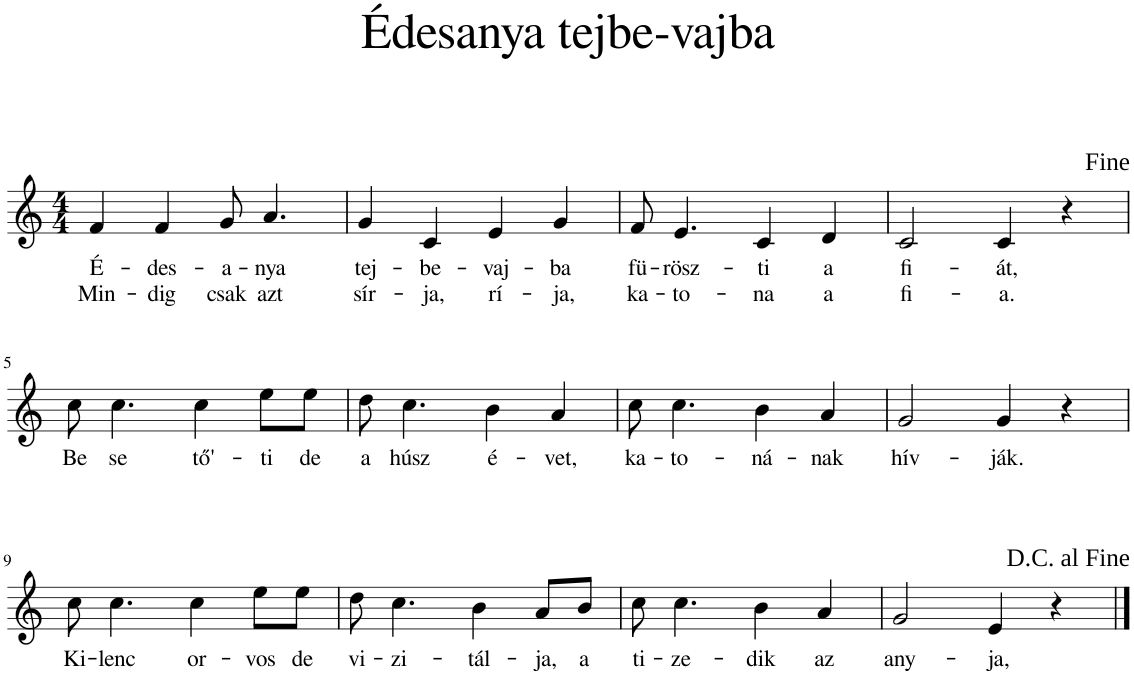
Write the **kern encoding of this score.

**kern	**text	**text
*part1	*part1	*part1
*staff1	*staff1	*staff1
*I"Piano	*	*
*I'Pno	*	*
*clefG2	*	*
*k[]	*	*
*M4/4	*	*
=1	=1	=1
!	!LO:LY:b	!LO:LY:b
4f/	É-	Min-
!	!LO:LY:b	!LO:LY:b
4f/	-des-	-dig
!	!LO:LY:b	!LO:LY:b
8g/	-a-	csak
!	!LO:LY:b	!LO:LY:b
4.a/	-nya	azt
=2	=2	=2
!	!LO:LY:b	!LO:LY:b
4g/	tej-	sír-
!	!LO:LY:b	!LO:LY:b
4c/	-be-	-ja,
!	!LO:LY:b	!LO:LY:b
4e/	-vaj-	rí-
!	!LO:LY:b	!LO:LY:b
4g/	-ba	-ja,
=3	=3	=3
!	!LO:LY:b	!LO:LY:b
8f/	fü-	ka-
!	!LO:LY:b	!LO:LY:b
4.e/	-rösz-	-to-
!	!LO:LY:b	!LO:LY:b
4c/	-ti	-na
!	!LO:LY:b	!LO:LY:b
4d/	a	a
=4	=4	=4
!	!LO:LY:b	!LO:LY:b
2c/	fi-	fi-
!	!LO:LY:b	!LO:LY:b
4c/	-át,	-a.
4r	.	.
!LO:TX:a:t=<font face="Times New Roman"/>Fine	!	!
!!LO:LB:g=z
=5	=5	=5
!	!LO:LY:b	!
8cc\	Be	.
!	!LO:LY:b	!
4.cc\	se	.
!	!LO:LY:b	!
4cc\	tő'-	.
!	!LO:LY:b	!
8ee\L	-ti	.
!	!LO:LY:b	!
8ee\J	de	.
=6	=6	=6
!	!LO:LY:b	!
8dd\	a	.
!	!LO:LY:b	!
4.cc\	húsz	.
!	!LO:LY:b	!
4b\	é-	.
!	!LO:LY:b	!
4a/	-vet,	.
=7	=7	=7
!	!LO:LY:b	!
8cc\	ka-	.
!	!LO:LY:b	!
4.cc\	-to-	.
!	!LO:LY:b	!
4b\	-ná-	.
!	!LO:LY:b	!
4a/	-nak	.
=8	=8	=8
!	!LO:LY:b	!
2g/	hív-	.
!	!LO:LY:b	!
4g/	-ják.	.
4r	.	.
!!LO:LB:g=z
=9	=9	=9
!	!LO:LY:b	!
8cc\	Ki-	.
!	!LO:LY:b	!
4.cc\	-lenc	.
!	!LO:LY:b	!
4cc\	or-	.
!	!LO:LY:b	!
8ee\L	-vos	.
!	!LO:LY:b	!
8ee\J	de	.
=10	=10	=10
!	!LO:LY:b	!
8dd\	vi-	.
!	!LO:LY:b	!
4.cc\	-zi-	.
!	!LO:LY:b	!
4b\	-tál-	.
!	!LO:LY:b	!
8a/L	-ja,	.
!	!LO:LY:b	!
8b/J	a	.
=11	=11	=11
!	!LO:LY:b	!
8cc\	ti-	.
!	!LO:LY:b	!
4.cc\	-ze-	.
!	!LO:LY:b	!
4b\	-dik	.
!	!LO:LY:b	!
4a/	az	.
=12	=12	=12
!	!LO:LY:b	!
2g/	any-	.
!	!LO:LY:b	!
4e/	-ja,	.
4r	.	.
!LO:TX:a:t=<font face="Times New Roman"/>D.C. al Fine	!	!
==	==	==
*-	*-	*-
